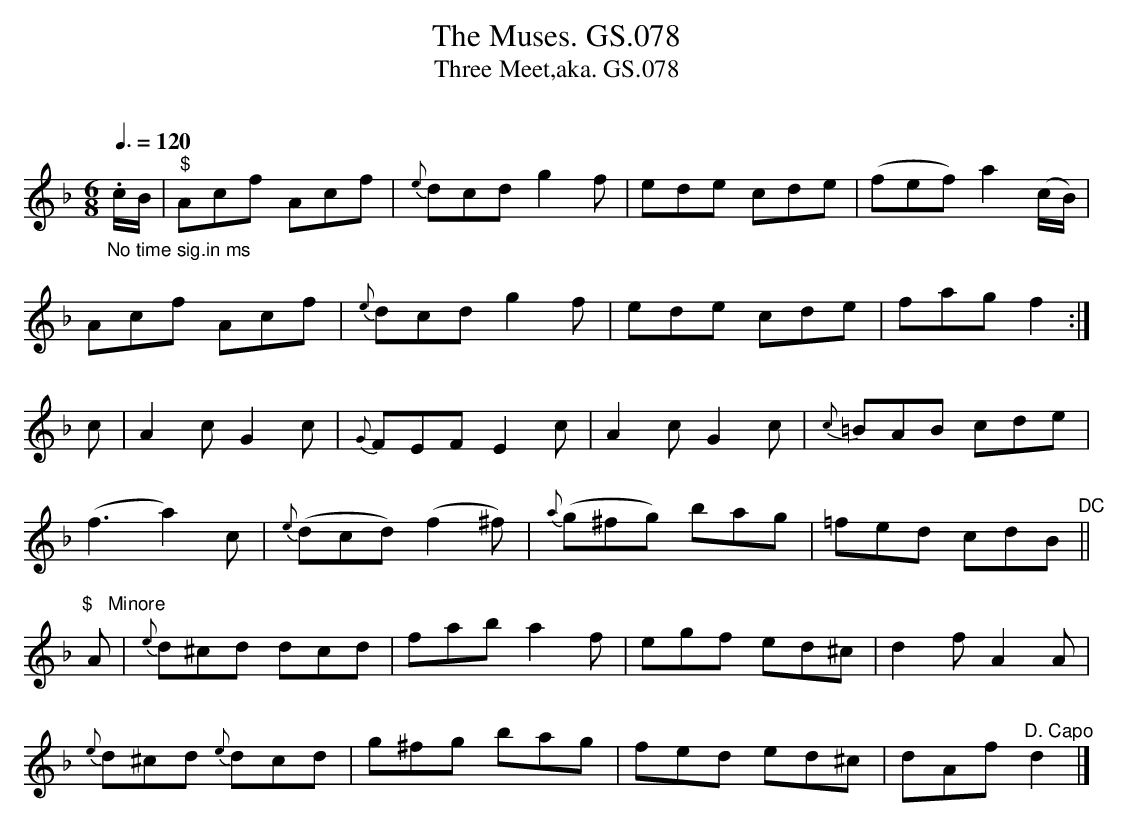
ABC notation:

X:1
T:Muses. GS.078, The
T:Three Meet,aka. GS.078
M:6/8
L:1/8
Q:3/8=120
O:
K:F major
"_No time sig.in ms".
c/2B/2 | "^$" Acf Acf | {e}dcd g2f | ede cde | (fef) a2 (c/2B/2) |
Acf Acf |{e}dcd g2f | ede cde | fag f2 :|
c | A2cG2c | {G}FEF E2c | A2cG2c | {c}=BAB cde |
(f3a2)c | {e}(dcd) (f2^f) | {a}(g^fg) bag | =fed cdB"^DC" ||
"^$   Minore" A | {e}d^cd dcd | fab a2f | egf ed^c | d2fA2A |
{e}d^cd  {e}dcd | g^fg bag | fed ed^c | dAf "^D. Capo"d2 |]
